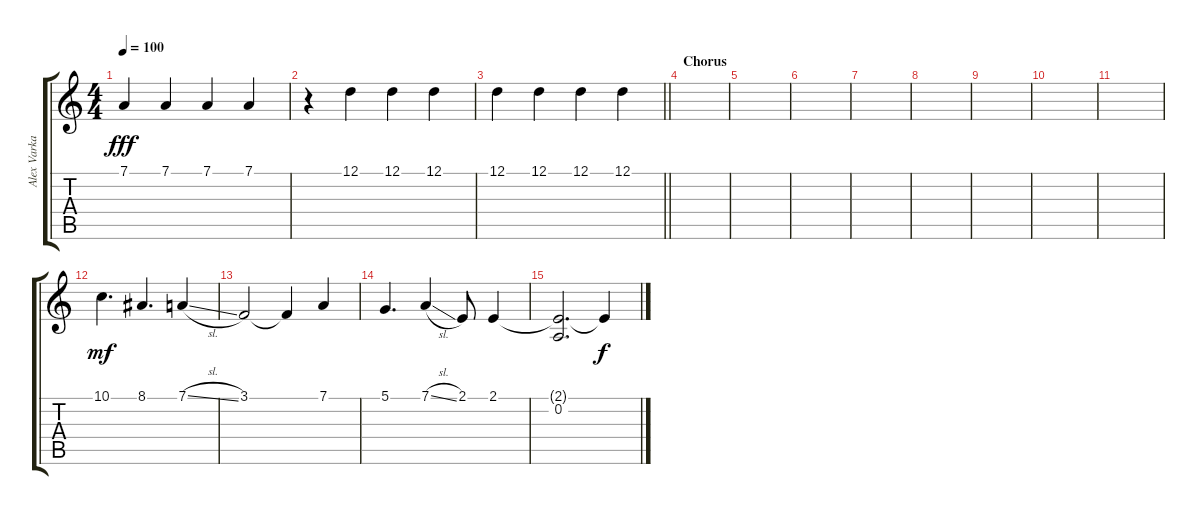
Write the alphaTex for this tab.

\track ("Alex Varkatzas Voice" "Alex Varka") {instrument flute}
\staff {score tabs}
\tuning (D4 A3 F3 C3 G2 C2) {hide}
\ts (4 4)
\tempo 100
\clef g2
\ks c
7.1.4{dy fff} 7.1.4 7.1.4 7.1.4 |
r.4 12.1.4{instrument guitarharmonics} 12.1.4 12.1.4 |
\barLineRight lightlight
12.1.4 12.1.4 12.1.4 12.1.4 |
\section ("" "Chorus")
|
|
|
|
|
|
|
|
10.1.4{d dy mf} 8.1.4{d} 7.1{sl}.4 |
3.1.2 3.1{t}.4 7.1.4 |
5.1.4{d} 7.1{sl}.4 2.1.8 2.1.4 |
(2.1{t} 0.2).2{d} 2.1{t}.4{dy f}
